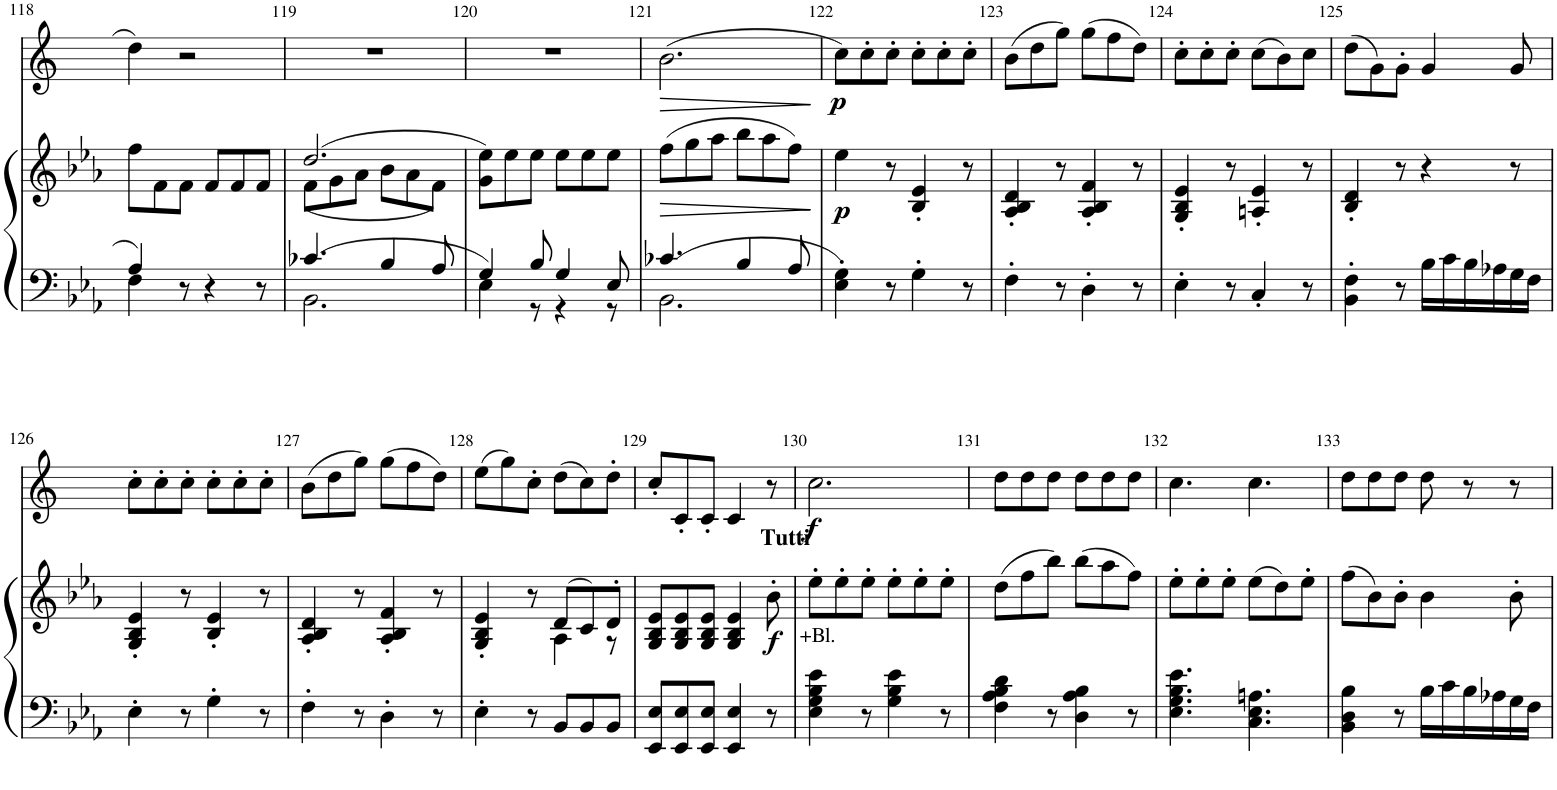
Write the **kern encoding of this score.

**kern	**kern	**dynam	**kern	**dynam
*part2	*part2	*part2	*part1	*part1
*staff3	*staff2	*staff2/3	*staff1	*staff1
*I"Klavier	*	*	*I"Horn in Eb	*
*	*	*	*I'Hn	*
!!LO:PB:g=z
*clefF4	*clefG2	*	*clefG2	*
*	*	*	*Trd5c9	*
*k[b-e-a-]	*k[b-e-a-]	*	*k[]	*
*M6/8	*M6/8	*	*M6/8	*
=118	=118	=118	=118	=118
*^	*	*	*	*
4A-/	4F\	8ff\L	.	4dd\	.
.	.	8f\	.	.	.
8r	2ryy	8f\J	.	2r	.
4r	.	8f/L	.	.	.
.	.	8f/	.	.	.
8r	.	8f/J	.	.	.
=119	=119	=119	=119	=119	=119
*	*	*^	*	*	*
4.c-X/	2.BB-\	(2.dd/	(8f\L	.	2.r	.
.	.	.	8g\	.	.	.
.	.	.	8a-\J	.	.	.
4B-/	.	.	8b-\L	.	.	.
.	.	.	8a-\	.	.	.
8A-/	.	.	8f\J)	.	.	.
*	*	*v	*v	*	*	*
=120	=120	=120	=120	=120	=120
4G/	4E-\	8g\ 8ee-\L)	.	2.r	.
.	.	8ee-\	.	.	.
8B-/	8r	8ee-\J	.	.	.
4G/	4r	8ee-\L	.	.	.
.	.	8ee-\	.	.	.
8E-/	8r	8ee-\J	.	.	.
=121	=121	=121	=121	=121	=121
!	!	!	!LO:HP:b	!	!LO:HP:b
4.c-X/	2.BB-\	(8ff\L	>	(2.b\	>
.	.	8gg\	.	.	.
.	.	8aa-\J	.	.	.
4B-/	.	8bb-\L	.	.	.
.	.	8aa-\	.	.	.
8A-/	.	8ff\J)	.	.	.
*v	*v	*	*	*	*
.	.	]	.	]
=122	=122	=122	=122	=122
4E-\' 4G\'	4ee-\	.	8cc\L)	.
.	.	.	8cc'\	.
8r	8r	.	8cc'\J	.
4G'\	4B-/' 4e-/'	.	8cc'\L	.
.	.	.	8cc'\	.
8r	8r	.	8cc'\J	.
=123	=123	=123	=123	=123
4F'\	4A-/' 4B-/' 4d/'	.	(8b\L	.
.	.	.	8dd\	.
8r	8r	.	8gg\J)	.
4D'\	4A-/' 4B-/' 4f/'	.	(8gg\L	.
.	.	.	8ff\	.
8r	8r	.	8dd\J)	.
=124	=124	=124	=124	=124
4E-'\	4G/' 4B-/' 4e-/'	.	8cc'\L	.
.	.	.	8cc'\	.
8r	8r	.	8cc'\J	.
4C'/	4An/' 4e-/'	.	(8cc\L	.
.	.	.	8b\)	.
8r	8r	.	8cc\J	.
=125	=125	=125	=125	=125
4BB-\' 4F\'	4B-/' 4d/'	.	(8dd\L	.
.	.	.	8g\)	.
8r	8r	.	8g'\J	.
16B-\LL	4r	.	4g/	.
16c\	.	.	.	.
16B-\	.	.	.	.
16A-X\	.	.	.	.
16G\	8r	.	8g/	.
16F\JJ	.	.	.	.
!!LO:LB:g=z
=126	=126	=126	=126	=126
4E-'\	4G/' 4B-/' 4e-/'	.	8cc'\L	.
.	.	.	8cc'\	.
8r	8r	.	8cc'\J	.
4G'\	4B-/' 4e-/'	.	8cc'\L	.
.	.	.	8cc'\	.
8r	8r	.	8cc'\J	.
=127	=127	=127	=127	=127
4F'\	4A-/' 4B-/' 4d/'	.	(8b\L	.
.	.	.	8dd\	.
8r	8r	.	8gg\J)	.
4D'\	4A-/' 4B-/' 4f/'	.	(8gg\L	.
.	.	.	8ff\	.
8r	8r	.	8dd\J)	.
=128	=128	=128	=128	=128
*	*^	*	*	*
4E-'\	4G/'< 4B-/'< 4e-/'<	4.ryy	.	(8ee\L	.
.	.	.	.	8gg\)	.
8r	8r	.	.	8cc'\J	.
8BB-/L	(8d/L	4A-\	.	(8dd\L	.
8BB-/	8c/)	.	.	8cc\)	.
8BB-/J	8d'/J	8r	.	8dd'\J	.
*	*v	*v	*	*	*
=129	=129	=129	=129	=129
8EE-/ 8E-/L	8G/ 8B-/ 8e-/L	.	8cc'/L	.
8EE-/ 8E-/	8G/ 8B-/ 8e-/	.	8c'/	.
8EE-/ 8E-/J	8G/ 8B-/ 8e-/J	.	8c'/J	.
4EE-/ 4E-/	4G/ 4B-/ 4e-/	.	4c/	.
8r	8b-'\	.	8r	.
=130	=130	=130	=130	=130
!	!LO:TX:a:B:t=Tutti	!	!	!
!LO:TX:a:t=+Bl.	!	!	!	!
4E-\ 4G\ 4B-\ 4e-\	8ee-'\L	.	2.cc\	.
.	8ee-'\	.	.	.
8r	8ee-'\J	.	.	.
4G\ 4B-\ 4e-\	8ee-'\L	.	.	.
.	8ee-'\	.	.	.
8r	8ee-'\J	.	.	.
=131	=131	=131	=131	=131
4F\ 4A-\ 4B-\ 4d\	(8dd\L	.	8dd\L	.
.	8ff\	.	8dd\	.
8r	8bb-\J)	.	8dd\J	.
4D\ 4A-\ 4B-\	(8bb-\L	.	8dd\L	.
.	8aa-\	.	8dd\	.
8r	8ff\J)	.	8dd\J	.
=132	=132	=132	=132	=132
4.E-\ 4.G\ 4.B-\ 4.e-\	8ee-'\L	.	4.cc\	.
.	8ee-'\	.	.	.
.	8ee-'\J	.	.	.
4.C\ 4.E-\ 4.An\	(8ee-\L	.	4.cc\	.
.	8dd\)	.	.	.
.	8ee-'\J	.	.	.
=133	=133	=133	=133	=133
4BB-\ 4D\ 4B-\	(8ff\L	.	8dd\L	.
.	8b-\)	.	8dd\	.
8r	8b-'\J	.	8dd\J	.
16B-\LL	4b-\	.	8dd\	.
16c\	.	.	.	.
16B-\	.	.	8r	.
16A-X\	.	.	.	.
16G\	8b-'\	.	8r	.
16F\JJ	.	.	.	.
=	=	=	=	=
*-	*-	*-	*-	*-
